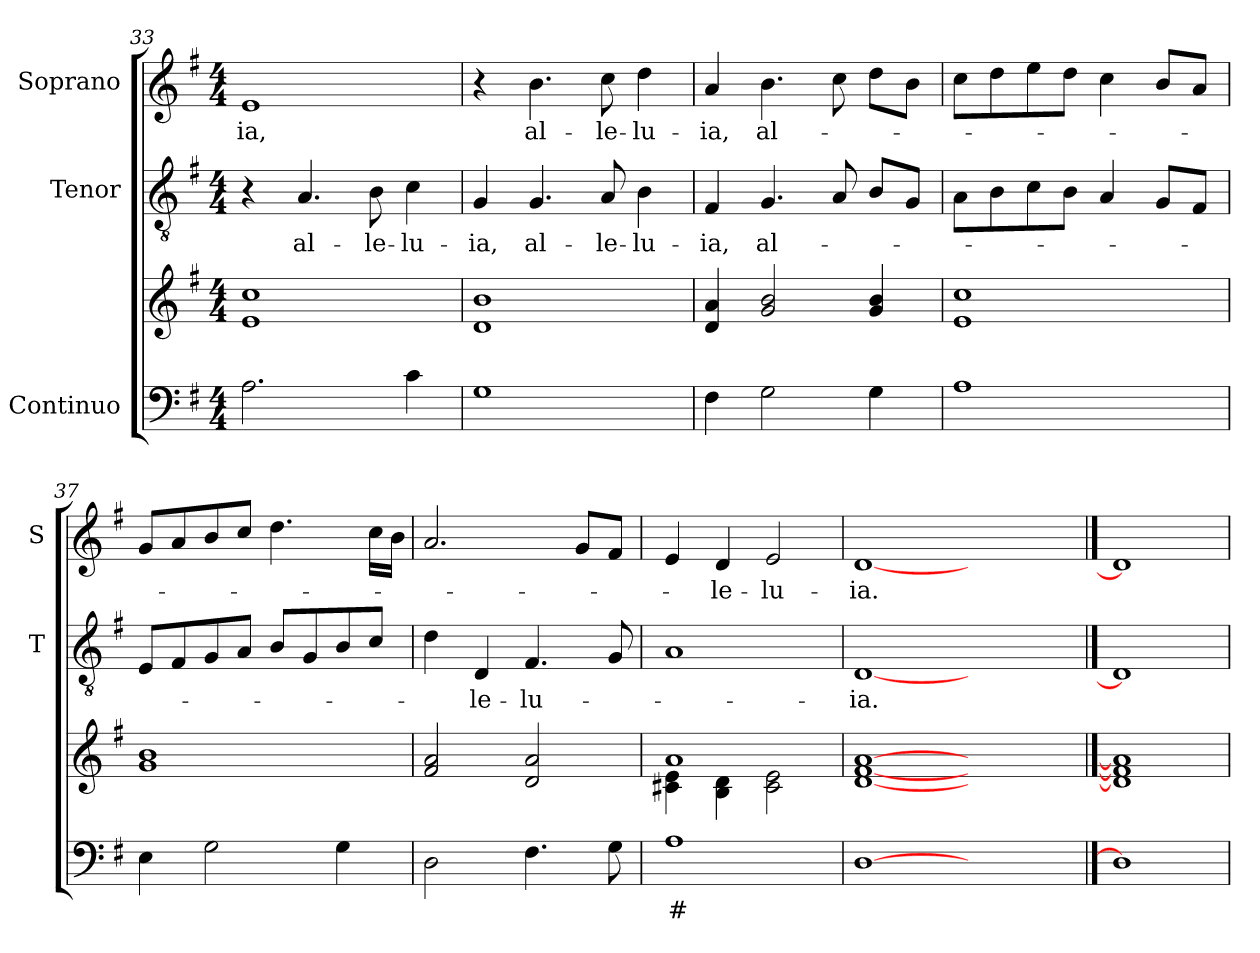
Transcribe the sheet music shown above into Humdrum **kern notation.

**kern	**text	**kern	**kern	**text	**kern	**text
*part3	*part3	*part3	*part2	*part2	*part1	*part1
*staff4	*staff4	*staff3	*staff2	*staff2	*staff1	*staff1
*I"Continuo	*	*	*I"Tenor	*	*I"Soprano	*
*	*	*	*I'T	*	*I'S	*
*clefF4	*	*clefG2	*clefGv2	*	*clefG2	*
*k[f#]	*	*k[f#]	*k[f#]	*	*k[f#]	*
*G:	*	*G:	*G:	*	*G:	*
*M4/4	*	*M4/4	*M4/4	*	*M4/4	*
=33	=33	=33	=33	=33	=33	=33
!	!	!	!	!	!	!LO:LY:b
2.A\	.	1e! 1cc!	4r	.	1e	-ia,
!	!	!	!	!LO:LY:b	!	!
.	.	.	4.A/	al-	.	.
!	!	!	!	!LO:LY:b	!	!
.	.	.	8B\	-le-	.	.
!	!	!	!	!LO:LY:b	!	!
4c\	.	.	4c\	-lu-	.	.
!!LO:LB:g=z
=34	=34	=34	=34	=34	=34	=34
!	!	!	!	!LO:LY:b	!	!
1G	.	1d! 1b!	4G/	-ia,	4r	.
!	!	!	!	!LO:LY:b	!	!
!	!	!	!	!	!	!LO:LY:b
.	.	.	4.G/	al-	4.b\	al-
!	!	!	!	!LO:LY:b	!	!
!	!	!	!	!	!	!LO:LY:b
.	.	.	8A/	-le-	8cc\	-le-
!	!	!	!	!LO:LY:b	!	!
!	!	!	!	!	!	!LO:LY:b
.	.	.	4B\	-lu-	4dd\	-lu-
=35	=35	=35	=35	=35	=35	=35
!	!	!	!	!LO:LY:b	!	!
!	!	!	!	!	!	!LO:LY:b
4F#\	.	4d!/ 4a!/	4F#/	-ia,	4a/	-ia,
!	!	!	!	!LO:LY:b	!	!
!	!	!	!	!	!	!LO:LY:b
2G\	.	2g!/ 2b!/	4.G/	al-	4.b\	al-
.	.	.	8A/	.	8cc\	.
4G\	.	4g!/ 4b!/	8B/L	.	8dd\L	.
.	.	.	8G/J	.	8b\J	.
=36	=36	=36	=36	=36	=36	=36
1A	.	1e! 1cc!	8A\L	.	8cc\L	.
.	.	.	8B\	.	8dd\	.
.	.	.	8c\	.	8ee\	.
.	.	.	8B\J	.	8dd\J	.
.	.	.	4A/	.	4cc\	.
.	.	.	8G/L	.	8b/L	.
.	.	.	8F#/J	.	8a/J	.
=37	=37	=37	=37	=37	=37	=37
4E\	.	1g! 1b!	8E/L	.	8g/L	.
.	.	.	8F#/	.	8a/	.
2G\	.	.	8G/	.	8b/	.
.	.	.	8A/J	.	8cc/J	.
.	.	.	8B/L	.	4.dd\	.
.	.	.	8G/	.	.	.
4G\	.	.	8B/	.	.	.
.	.	.	8c/J	.	16cc\LL	.
.	.	.	.	.	16b\JJ	.
=38	=38	=38	=38	=38	=38	=38
2D\	.	2f#!/ 2a!/	4d\	.	2.a/	.
!	!	!	!	!LO:LY:b	!	!
.	.	.	4D/	-le-	.	.
!	!	!	!	!LO:LY:b	!	!
4.F#\	.	2d!/ 2a!/	4.F#/	-lu-	.	.
.	.	.	.	.	8g/L	.
8G\	.	.	8G/	.	8f#/J	.
=39	=39	=39	=39	=39	=39	=39
!	!LO:LY:b	!	!	!	!	!
*	*	*^	*	*	*	*
1A	#	1a!	4c#X!\ 4e!\	1A	.	4e/	.
!	!	!	!	!	!	!	!LO:LY:b
.	.	.	4B!\ 4d!\	.	.	4d/	-le-
!	!	!	!	!	!	!	!LO:LY:b
.	.	.	2c#!\ 2e!\	.	.	2e/	-lu-
*	*	*v	*v	*	*	*	*
=40	=40	=40	=40	=40	=40	=40
*	*	*^	*	*	*	*
!	!	!	!	!	!LO:LY:b	!	!
*	*	*v	*v	*	*	*	*
*	*	*^	*	*	*	*
!	!	!	!	!	!	!	!LO:LY:b
*	*	*v	*v	*	*	*	*
[1D	.	[1d! [1f#! [1a!	[1D	-ia.	[1d	-ia.
1ryy	.	1ryy	1ryy	.	1ryy	.
==41	==41	==41	==41	==41	==41	==41
1D]	.	1d!] 1f#!] 1a!]	1D]	.	1d]	.
=	=	=	=	=	=	=
*-	*-	*-	*-	*-	*-	*-
